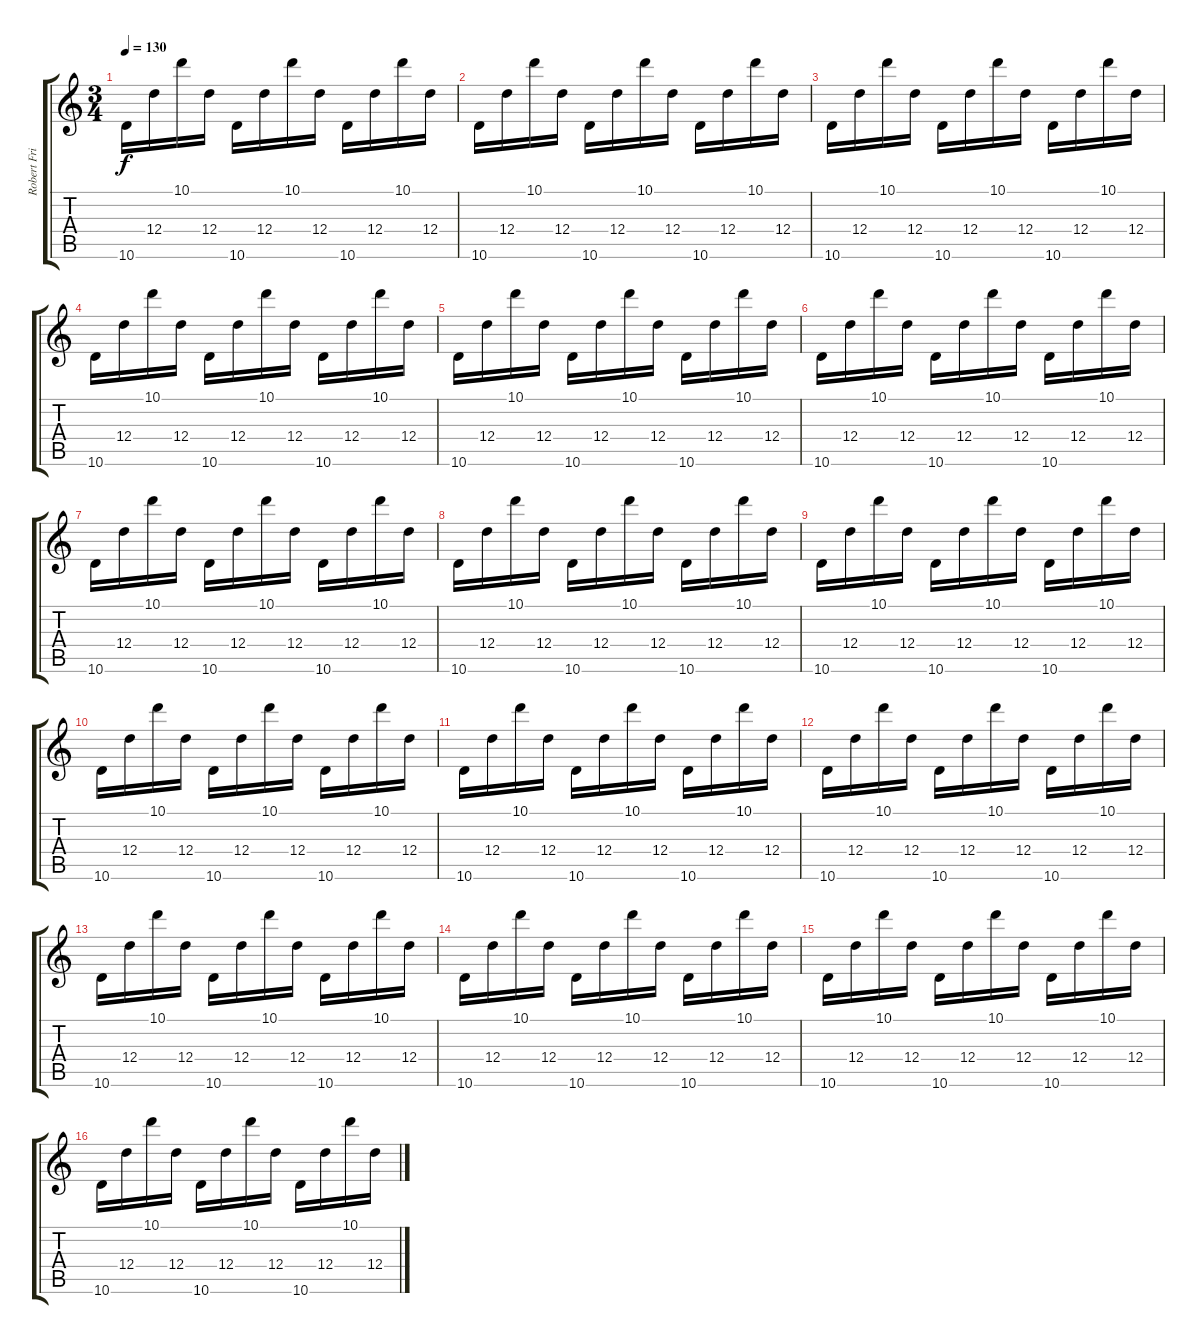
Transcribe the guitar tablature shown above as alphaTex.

\track ("Robert Fripp (Guitar)" "Robert Fri") {instrument electricguitarjazz}
\staff {score tabs}
\tuning (E4 B3 G3 D3 A2 E2) {hide}
\ts (3 4)
\tempo 130
\clef g2
\ks c
10.6.16{dy f} 12.4.16 10.1.16 12.4.16 10.6.16 12.4.16 10.1.16 12.4.16 10.6.16 12.4.16 10.1.16 12.4.16 |
10.6.16 12.4.16 10.1.16 12.4.16 10.6.16 12.4.16 10.1.16 12.4.16 10.6.16 12.4.16 10.1.16 12.4.16 |
10.6.16 12.4.16 10.1.16 12.4.16 10.6.16 12.4.16 10.1.16 12.4.16 10.6.16 12.4.16 10.1.16 12.4.16 |
10.6.16 12.4.16 10.1.16 12.4.16 10.6.16 12.4.16 10.1.16 12.4.16 10.6.16 12.4.16 10.1.16 12.4.16 |
10.6.16 12.4.16 10.1.16 12.4.16 10.6.16 12.4.16 10.1.16 12.4.16 10.6.16 12.4.16 10.1.16 12.4.16 |
10.6.16 12.4.16 10.1.16 12.4.16 10.6.16 12.4.16 10.1.16 12.4.16 10.6.16 12.4.16 10.1.16 12.4.16 |
10.6.16 12.4.16 10.1.16 12.4.16 10.6.16 12.4.16 10.1.16 12.4.16 10.6.16 12.4.16 10.1.16 12.4.16 |
10.6.16 12.4.16 10.1.16 12.4.16 10.6.16 12.4.16 10.1.16 12.4.16 10.6.16 12.4.16 10.1.16 12.4.16 |
10.6.16 12.4.16 10.1.16 12.4.16 10.6.16 12.4.16 10.1.16 12.4.16 10.6.16 12.4.16 10.1.16 12.4.16 |
10.6.16 12.4.16 10.1.16 12.4.16 10.6.16 12.4.16 10.1.16 12.4.16 10.6.16 12.4.16 10.1.16 12.4.16 |
10.6.16 12.4.16 10.1.16 12.4.16 10.6.16 12.4.16 10.1.16 12.4.16 10.6.16 12.4.16 10.1.16 12.4.16 |
10.6.16 12.4.16 10.1.16 12.4.16 10.6.16 12.4.16 10.1.16 12.4.16 10.6.16 12.4.16 10.1.16 12.4.16 |
10.6.16 12.4.16 10.1.16 12.4.16 10.6.16 12.4.16 10.1.16 12.4.16 10.6.16 12.4.16 10.1.16 12.4.16 |
10.6.16 12.4.16 10.1.16 12.4.16 10.6.16 12.4.16 10.1.16 12.4.16 10.6.16 12.4.16 10.1.16 12.4.16 |
10.6.16 12.4.16 10.1.16 12.4.16 10.6.16 12.4.16 10.1.16 12.4.16 10.6.16 12.4.16 10.1.16 12.4.16 |
10.6.16 12.4.16 10.1.16 12.4.16 10.6.16 12.4.16 10.1.16 12.4.16 10.6.16 12.4.16 10.1.16 12.4.16
